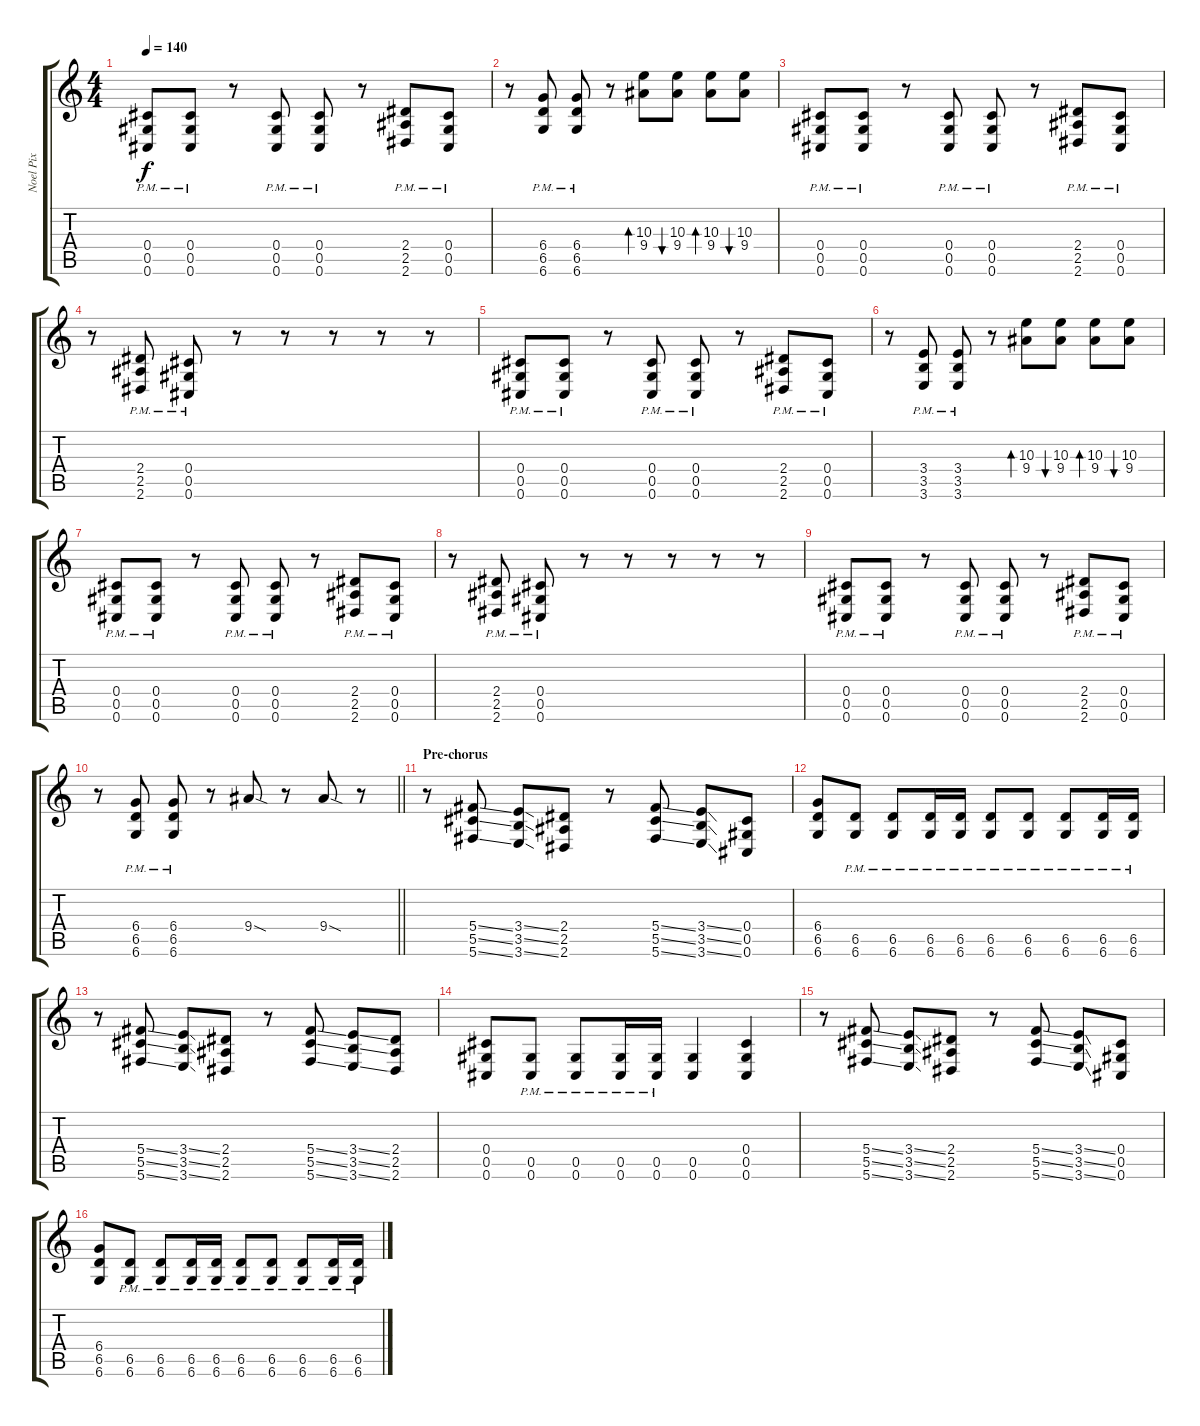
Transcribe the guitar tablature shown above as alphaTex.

\track ("Noel Pix" "Noel Pix") {instrument distortionguitar}
\staff {score tabs}
\tuning (Eb4 Bb3 Gb3 Db3 Ab2 Db2) {hide}
\ts (4 4)
\tempo 140
\clef g2
\ks c
(0.4{pm} 0.5{pm} 0.6{pm}).8{dy f} (0.4{pm} 0.5{pm} 0.6{pm}).8 r.8 (0.4{pm} 0.5{pm} 0.6{pm}).8 (0.4{pm} 0.5{pm} 0.6{pm}).8 r.8 (2.4{pm} 2.5{pm} 2.6{pm}).8 (0.4{pm} 0.5{pm} 0.6{pm}).8 |
r.8 (6.4{pm} 6.5{pm} 6.6{pm}).8 (6.4{pm} 6.5{pm} 6.6{pm}).8 r.8 (10.3 9.4).8{bd 60} (10.3 9.4).8{bu 60} (10.3 9.4).8{bd 60} (10.3 9.4).8{bu 60} |
(0.4{pm} 0.5{pm} 0.6{pm}).8 (0.4{pm} 0.5{pm} 0.6{pm}).8 r.8 (0.4{pm} 0.5{pm} 0.6{pm}).8 (0.4{pm} 0.5{pm} 0.6{pm}).8 r.8 (2.4{pm} 2.5{pm} 2.6{pm}).8 (0.4{pm} 0.5{pm} 0.6{pm}).8 |
r.8 (2.4{pm} 2.5{pm} 2.6{pm}).8 (0.4{pm} 0.5{pm} 0.6{pm}).8 r.8 r.8 r.8 r.8 r.8 |
(0.4{pm} 0.5{pm} 0.6{pm}).8 (0.4{pm} 0.5{pm} 0.6{pm}).8 r.8 (0.4{pm} 0.5{pm} 0.6{pm}).8 (0.4{pm} 0.5{pm} 0.6{pm}).8 r.8 (2.4{pm} 2.5{pm} 2.6{pm}).8 (0.4{pm} 0.5{pm} 0.6{pm}).8 |
r.8 (3.4{pm} 3.5{pm} 3.6{pm}).8 (3.4{pm} 3.5{pm} 3.6{pm}).8 r.8 (10.3 9.4).8{bd 60} (10.3 9.4).8{bu 60} (10.3 9.4).8{bd 60} (10.3 9.4).8{bu 60} |
(0.4{pm} 0.5{pm} 0.6{pm}).8 (0.4{pm} 0.5{pm} 0.6{pm}).8 r.8 (0.4{pm} 0.5{pm} 0.6{pm}).8 (0.4{pm} 0.5{pm} 0.6{pm}).8 r.8 (2.4{pm} 2.5{pm} 2.6{pm}).8 (0.4{pm} 0.5{pm} 0.6{pm}).8 |
r.8 (2.4{pm} 2.5{pm} 2.6{pm}).8 (0.4{pm} 0.5{pm} 0.6{pm}).8 r.8 r.8 r.8 r.8 r.8 |
(0.4{pm} 0.5{pm} 0.6{pm}).8 (0.4{pm} 0.5{pm} 0.6{pm}).8 r.8 (0.4{pm} 0.5{pm} 0.6{pm}).8 (0.4{pm} 0.5{pm} 0.6{pm}).8 r.8 (2.4{pm} 2.5{pm} 2.6{pm}).8 (0.4{pm} 0.5{pm} 0.6{pm}).8 |
\barLineRight lightlight
r.8 (6.4{pm} 6.5{pm} 6.6{pm}).8 (6.4{pm} 6.5{pm} 6.6{pm}).8 r.8 9.4{sod}.8 r.8 9.4{sod}.8 r.8 |
\section ("" "Pre-chorus")
r.8 (5.4{ss} 5.5{ss} 5.6{ss}).8 (3.4{ss} 3.5{ss} 3.6{ss}).8 (2.4 2.5 2.6).8 r.8 (5.4{ss} 5.5{ss} 5.6{ss}).8 (3.4{ss} 3.5{ss} 3.6{ss}).8 (0.4 0.5 0.6).8 |
(6.4 6.5 6.6).8 (6.5{pm} 6.6{pm}).8 (6.5{pm} 6.6{pm}).8 (6.5{pm} 6.6{pm}).16 (6.5{pm} 6.6{pm}).16 (6.5{pm} 6.6{pm}).8 (6.5{pm} 6.6{pm}).8 (6.5{pm} 6.6{pm}).8 (6.5{pm} 6.6{pm}).16 (6.5{pm} 6.6{pm}).16 |
r.8 (5.4{ss} 5.5{ss} 5.6{ss}).8 (3.4{ss} 3.5{ss} 3.6{ss}).8 (2.4 2.5 2.6).8 r.8 (5.4{ss} 5.5{ss} 5.6{ss}).8 (3.4{ss} 3.5{ss} 3.6{ss}).8 (2.4 2.5 2.6).8 |
(0.4 0.5 0.6).8 (0.5{pm} 0.6{pm}).8 (0.5{pm} 0.6{pm}).8 (0.5{pm} 0.6{pm}).16 (0.5{pm} 0.6{pm}).16 (0.5 0.6).4 (0.4 0.5 0.6).4 |
r.8 (5.4{ss} 5.5{ss} 5.6{ss}).8 (3.4{ss} 3.5{ss} 3.6{ss}).8 (2.4 2.5 2.6).8 r.8 (5.4{ss} 5.5{ss} 5.6{ss}).8 (3.4{ss} 3.5{ss} 3.6{ss}).8 (0.4 0.5 0.6).8 |
(6.4 6.5 6.6).8 (6.5{pm} 6.6{pm}).8 (6.5{pm} 6.6{pm}).8 (6.5{pm} 6.6{pm}).16 (6.5{pm} 6.6{pm}).16 (6.5{pm} 6.6{pm}).8 (6.5{pm} 6.6{pm}).8 (6.5{pm} 6.6{pm}).8 (6.5{pm} 6.6{pm}).16 (6.5{pm} 6.6{pm}).16
